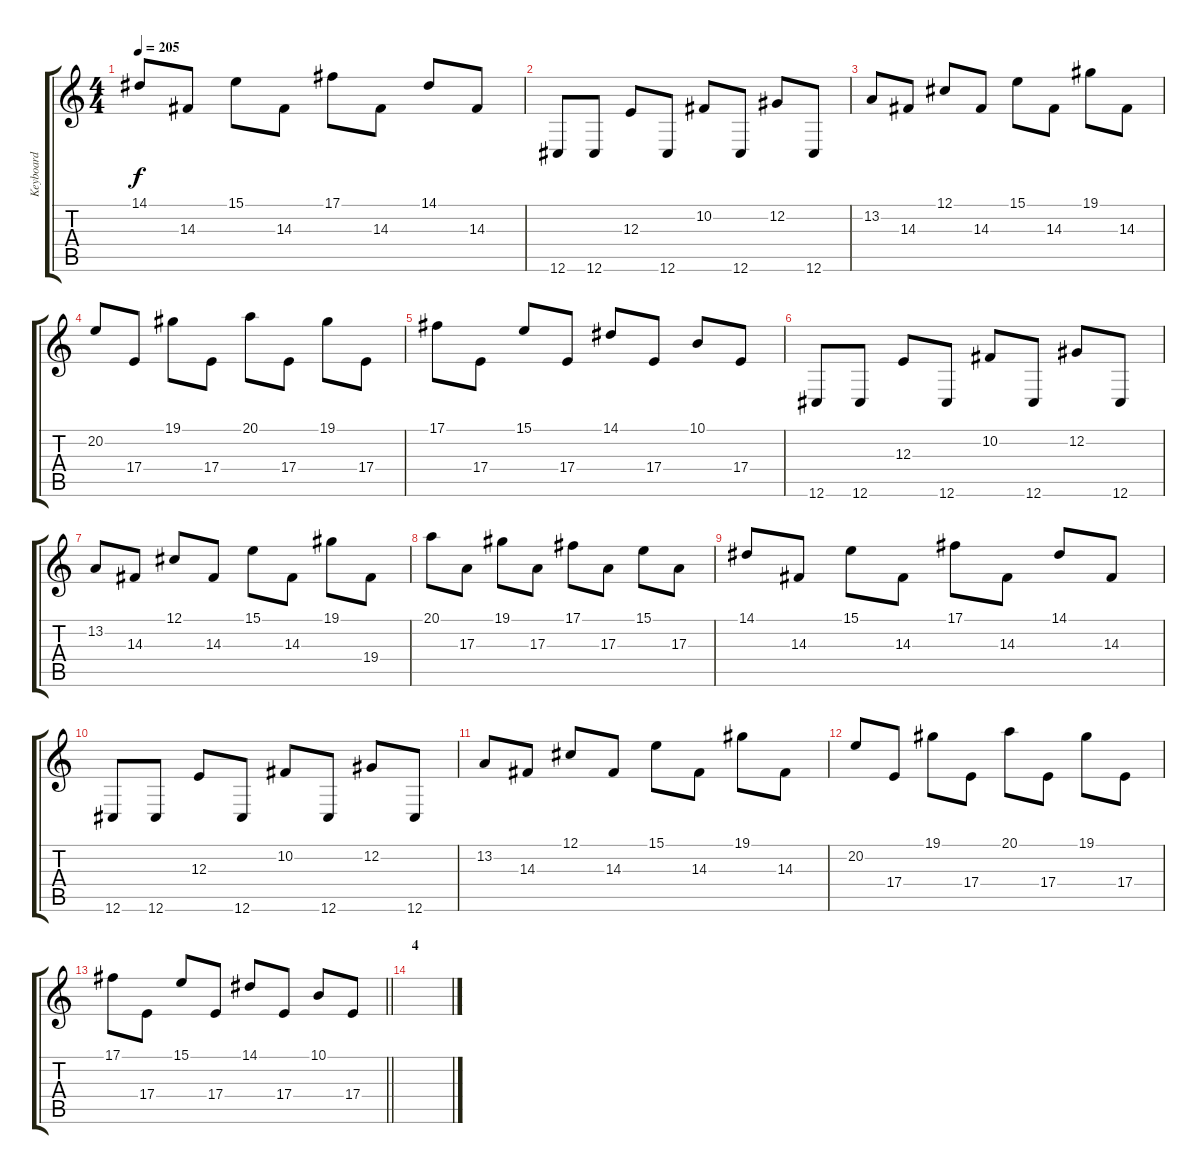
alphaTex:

\track ("Keyboard" "Keyboard") {instrument acousticgrandpiano}
\staff {score tabs}
\tuning (Db4 Ab3 E3 B2 Gb2 Db2) {hide}
\ts (4 4)
\tempo 205
\clef g2
\ks c
14.1.8{dy f} 14.3.8 15.1.8 14.3.8 17.1.8 14.3.8 14.1.8 14.3.8 |
12.6.8 12.6.8 12.3.8 12.6.8 10.2.8 12.6.8 12.2.8 12.6.8 |
13.2.8 14.3.8 12.1.8 14.3.8 15.1.8 14.3.8 19.1.8 14.3.8 |
20.2.8 17.4.8 19.1.8 17.4.8 20.1.8 17.4.8 19.1.8 17.4.8 |
17.1.8 17.4.8 15.1.8 17.4.8 14.1.8 17.4.8 10.1.8 17.4.8 |
12.6.8 12.6.8 12.3.8 12.6.8 10.2.8 12.6.8 12.2.8 12.6.8 |
13.2.8 14.3.8 12.1.8 14.3.8 15.1.8 14.3.8 19.1.8 19.4.8 |
20.1.8 17.3.8 19.1.8 17.3.8 17.1.8 17.3.8 15.1.8 17.3.8 |
14.1.8 14.3.8 15.1.8 14.3.8 17.1.8 14.3.8 14.1.8 14.3.8 |
12.6.8 12.6.8 12.3.8 12.6.8 10.2.8 12.6.8 12.2.8 12.6.8 |
13.2.8 14.3.8 12.1.8 14.3.8 15.1.8 14.3.8 19.1.8 14.3.8 |
20.2.8 17.4.8 19.1.8 17.4.8 20.1.8 17.4.8 19.1.8 17.4.8 |
\barLineRight lightlight
17.1.8 17.4.8 15.1.8 17.4.8 14.1.8 17.4.8 10.1.8 17.4.8 |
\section ("" "4")
